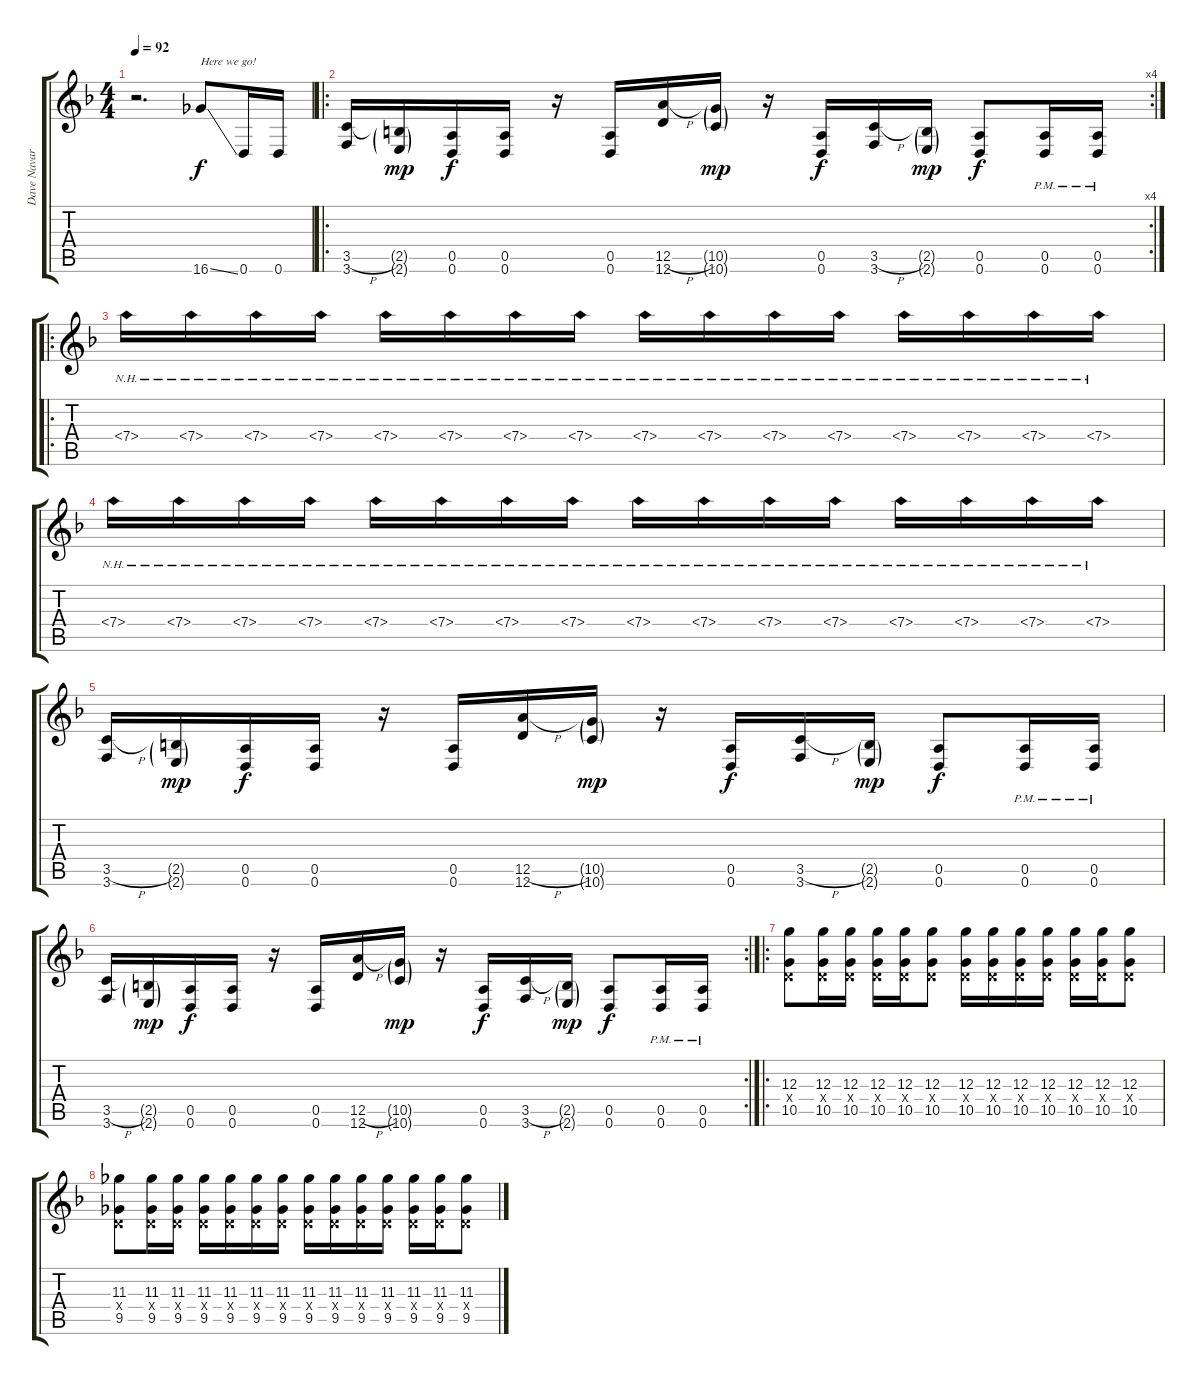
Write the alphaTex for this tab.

\track ("Dave Navarro - Guitar 1" "Dave Navar") {instrument distortionguitar}
\staff {score tabs}
\tuning (E4 B3 G3 D3 A2 D2) {hide}
\ts (4 4)
\tempo 92
\clef g2
\ks f
r.2{d dy f instrument distortionguitar} 16.6{ss}.8{txt "Here we go!"} 0.6.16 0.6.16 |
\ro
\rc 4
(3.5{h} 3.6).16 (2.5{g} 2.6{g}).16{dy mp} (0.5 0.6).16{dy f} (0.5 0.6).16 r.16 (0.5 0.6).16 (12.5{h} 12.6).16 (10.5{g} 10.6{g}).16{dy mp} r.16 (0.5 0.6).16{dy f} (3.5{h} 3.6).16 (2.5{g} 2.6{g}).16{dy mp} (0.5 0.6).8{dy f} (0.5{pm} 0.6).16 (0.5{pm} 0.6).16 |
\ro
7.4{nh}.16 7.4{nh}.16 7.4{nh}.16 7.4{nh}.16 7.4{nh}.16 7.4{nh}.16 7.4{nh}.16 7.4{nh}.16 7.4{nh}.16 7.4{nh}.16 7.4{nh}.16 7.4{nh}.16 7.4{nh}.16 7.4{nh}.16 7.4{nh}.16 7.4{nh}.16 |
7.4{nh}.16 7.4{nh}.16 7.4{nh}.16 7.4{nh}.16 7.4{nh}.16 7.4{nh}.16 7.4{nh}.16 7.4{nh}.16 7.4{nh}.16 7.4{nh}.16 7.4{nh}.16 7.4{nh}.16 7.4{nh}.16 7.4{nh}.16 7.4{nh}.16 7.4{nh}.16 |
(3.5{h} 3.6).16 (2.5{g} 2.6{g}).16{dy mp} (0.5 0.6).16{dy f} (0.5 0.6).16 r.16 (0.5 0.6).16 (12.5{h} 12.6).16 (10.5{g} 10.6{g}).16{dy mp} r.16 (0.5 0.6).16{dy f} (3.5{h} 3.6).16 (2.5{g} 2.6{g}).16{dy mp} (0.5 0.6).8{dy f} (0.5{pm} 0.6).16 (0.5{pm} 0.6).16 |
\rc 2
(3.5{h} 3.6).16 (2.5{g} 2.6{g}).16{dy mp} (0.5 0.6).16{dy f} (0.5 0.6).16 r.16 (0.5 0.6).16 (12.5{h} 12.6).16 (10.5{g} 10.6{g}).16{dy mp} r.16 (0.5 0.6).16{dy f} (3.5{h} 3.6).16 (2.5{g} 2.6{g}).16{dy mp} (0.5 0.6).8{dy f} (0.5 0.6{pm}).16 (0.5 0.6{pm}).16 |
\ro
(12.3 0.4{x} 10.5).8 (12.3 0.4{x} 10.5).16 (12.3 0.4{x} 10.5).16 (12.3 0.4{x} 10.5).16 (12.3 0.4{x} 10.5).16 (12.3 0.4{x} 10.5).8 (12.3 0.4{x} 10.5).16 (12.3 0.4{x} 10.5).16 (12.3 0.4{x} 10.5).16 (12.3 0.4{x} 10.5).16 (12.3 0.4{x} 10.5).16 (12.3 0.4{x} 10.5).16 (12.3 0.4{x} 10.5).8 |
(11.3 0.4{x} 9.5).8 (11.3 0.4{x} 9.5).16 (11.3 0.4{x} 9.5).16 (11.3 0.4{x} 9.5).16 (11.3 0.4{x} 9.5).16 (11.3 0.4{x} 9.5).16 (11.3 0.4{x} 9.5).16 (11.3 0.4{x} 9.5).16 (11.3 0.4{x} 9.5).16 (11.3 0.4{x} 9.5).16 (11.3 0.4{x} 9.5).16 (11.3 0.4{x} 9.5).16 (11.3 0.4{x} 9.5).16 (11.3 0.4{x} 9.5).8
